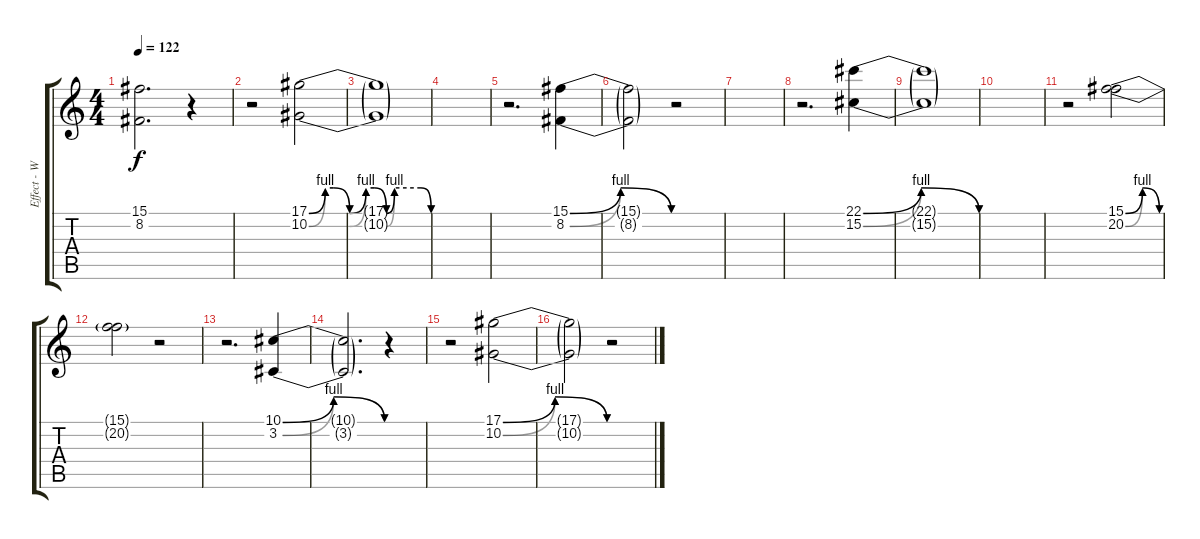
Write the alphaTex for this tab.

\track ("Effect - Whales" "Effect - W") {instrument fx6goblins}
\staff {score tabs}
\tuning (Eb4 Bb3 Gb3 Db3 Ab2 Eb2) {hide}
\ts (4 4)
\tempo 122
\clef g2
\ks c
(15.1{t} 8.2{t}).2{d dy f} r.4 |
r.2 (17.1{be (custom 0 0 8 4 12 4 20 0 28 4 32 4 38 0 42 4 55 4 60 0)} 10.2{be (custom 0 0 8 4 12 4 20 0 28 4 32 4 38 0 42 4 55 4 60 0)}).2 |
(17.1{t} 10.2{t}).1 |
|
r.2{d} (15.1{be (bendrelease 0 0 10 4 30 4 60 0)} 8.2{be (bendrelease 0 0 10 4 30 4 60 0)}).4 |
(15.1{t} 8.2{t}).2 r.2 |
|
r.2{d} (22.1{be (bendrelease 0 0 20 4 40 4 60 0)} 15.2{be (bendrelease 0 0 20 4 40 4 60 0)}).4 |
(22.1{t} 15.2{t}).1 |
|
r.2 (15.1{be (bendrelease 0 0 20 4 40 4 60 0)} 20.2{be (bendrelease 0 0 20 4 40 4 60 0)}).2 |
(15.1{t} 20.2{t}).2 r.2 |
r.2{d} (10.1{be (bendrelease 0 0 20 4 40 4 60 0)} 3.2{be (bendrelease 0 0 20 4 40 4 60 0)}).4 |
(10.1{t} 3.2{t}).2{d} r.4 |
r.2 (17.1{be (bendrelease 0 0 20 4 40 4 60 0)} 10.2{be (bendrelease 0 0 20 4 40 4 60 0)}).2 |
(17.1{t} 10.2{t}).2 r.2
